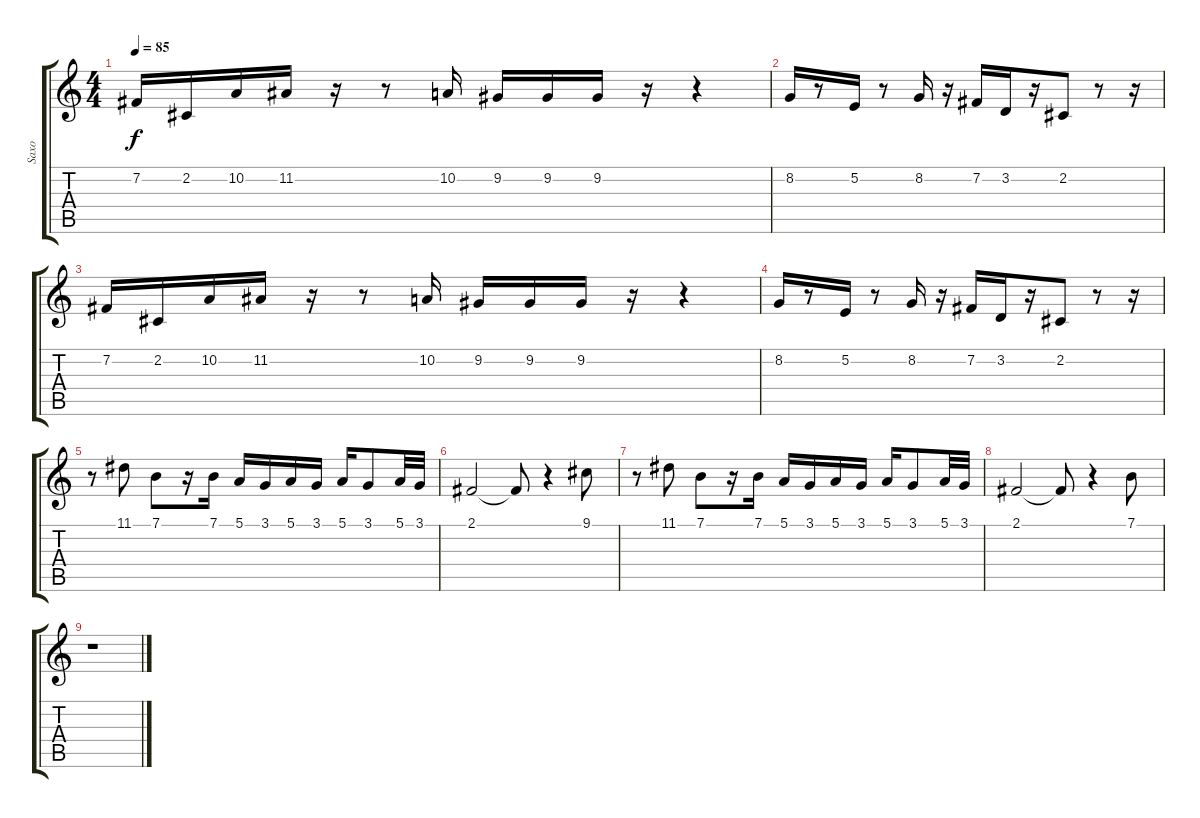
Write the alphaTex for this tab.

\track ("Saxo" "Saxo") {instrument tenorsax}
\staff {score tabs}
\tuning (E4 B3 G3 D3 A2 E2) {hide}
\ts (4 4)
\tempo 85
\clef g2
\ks c
7.2.16{dy f} 2.2.16 10.2.16 11.2.16 r.16 r.8 10.2.16 9.2.16 9.2.16 9.2.16 r.16 r.4 |
8.2.16 r.8 5.2.16 r.8 8.2.16 r.16 7.2.16 3.2.16 r.16 2.2.8 r.8 r.16 |
7.2.16 2.2.16 10.2.16 11.2.16 r.16 r.8 10.2.16 9.2.16 9.2.16 9.2.16 r.16 r.4 |
8.2.16 r.8 5.2.16 r.8 8.2.16 r.16 7.2.16 3.2.16 r.16 2.2.8 r.8 r.16 |
r.8 11.1.8 7.1.8 r.16 7.1.16 5.1.16 3.1.16 5.1.16 3.1.16 5.1.16 3.1.8 5.1.32 3.1.32 |
2.1.2 2.1{t}.8 r.4 9.1.8 |
r.8 11.1.8 7.1.8 r.16 7.1.16 5.1.16 3.1.16 5.1.16 3.1.16 5.1.16 3.1.8 5.1.32 3.1.32 |
2.1.2 2.1{t}.8 r.4 7.1.8 |
r.1
